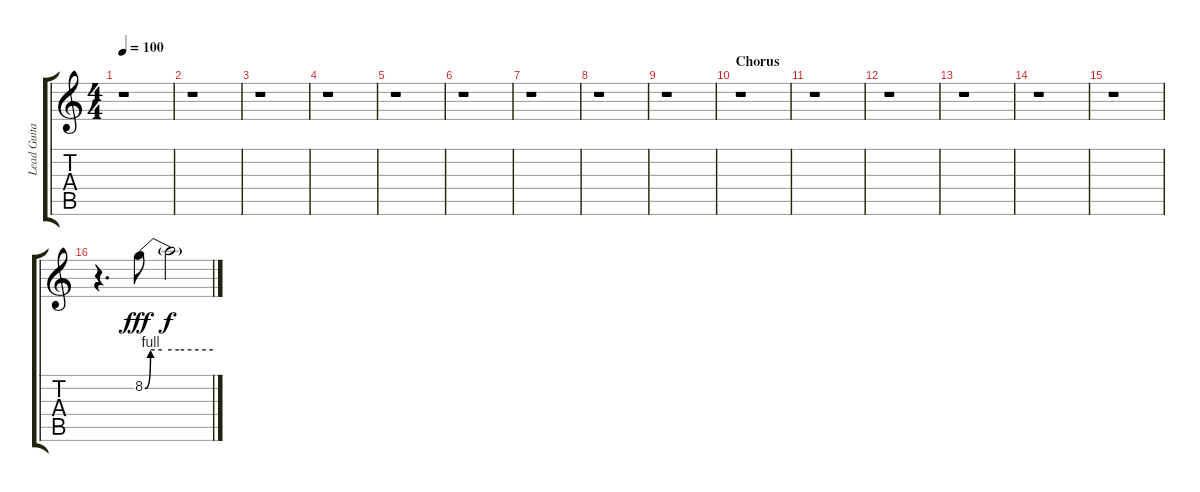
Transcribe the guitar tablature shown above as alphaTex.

\track ("Lead Guitar" "Lead Guita") {instrument overdrivenguitar}
\staff {score tabs}
\tuning (E4 B3 G3 D3 A2 E2) {hide}
\ts (4 4)
\tempo 100
\clef g2
\ks c
r.1{dy f} |
r.1 |
r.1 |
r.1 |
r.1 |
r.1 |
r.1 |
r.1 |
r.1 |
\section ("" "Chorus")
r.1 |
r.1 |
r.1 |
r.1 |
r.1 |
r.1 |
r.4{d} 8.2{be (custom 0 0 5 4 15 4 30 4 60 4)}.8{dy fff volume 16} 8.2{t}.2{dy f}
